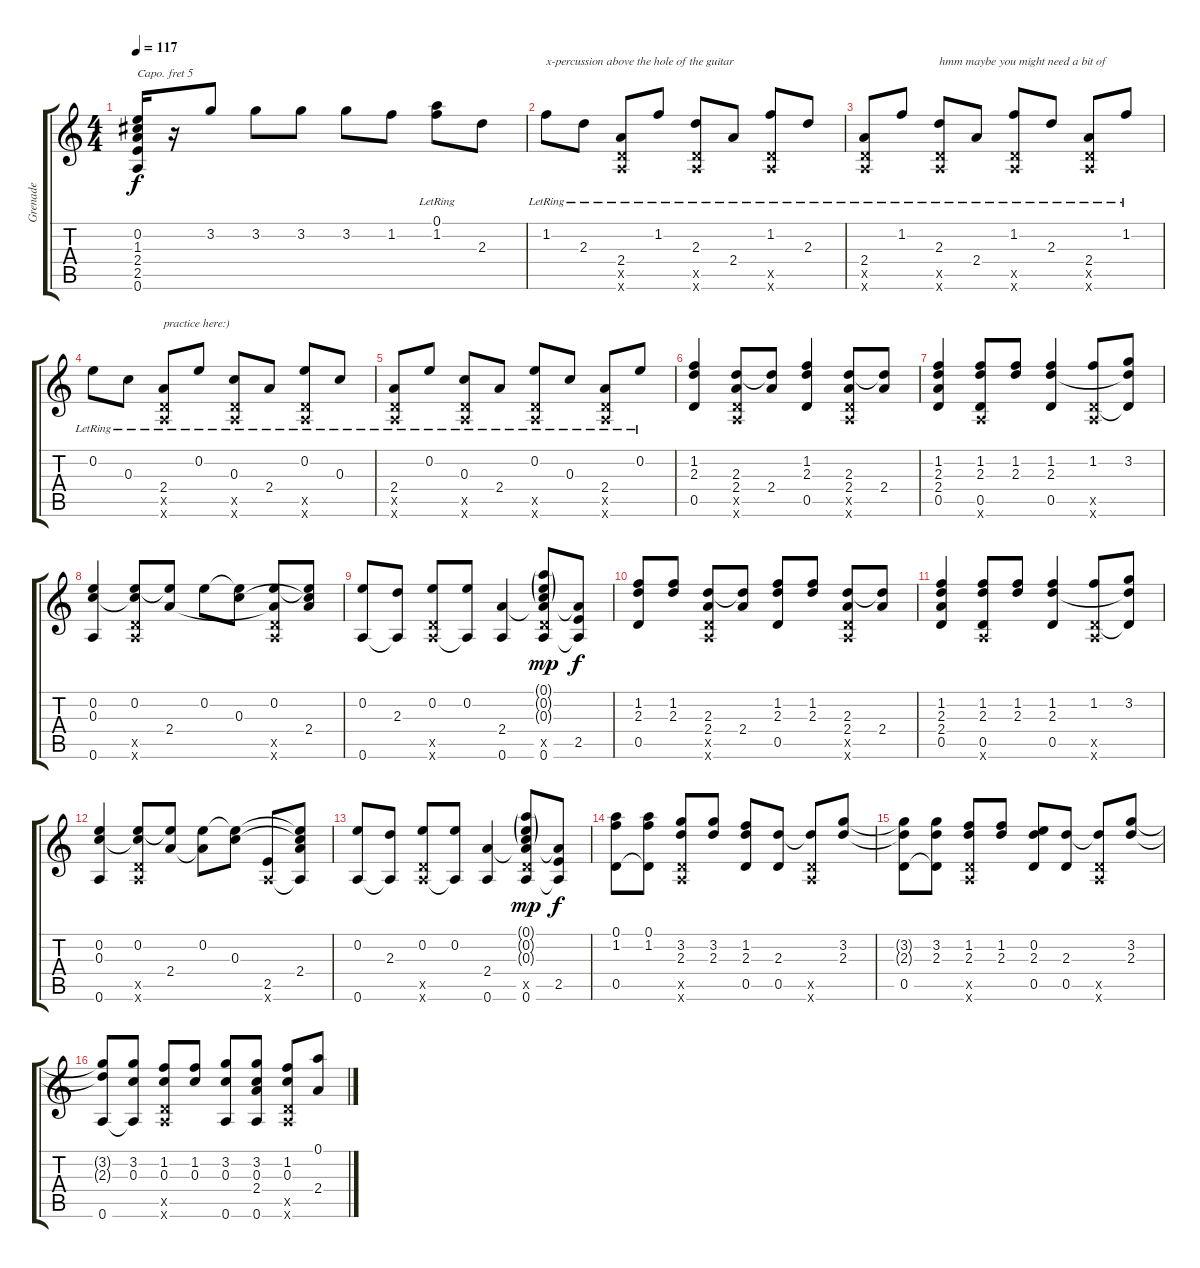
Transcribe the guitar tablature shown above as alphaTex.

\track ("Grenade" "Grenade") {instrument acousticguitarsteel}
\staff {score tabs}
\capo 5
\tuning (E4 B3 G3 D3 A2 E2) {hide}
\ts (4 4)
\tempo 117
\clef g2
\ks c
(0.2 1.3 2.4 2.5 0.6).16{dy f} r.16 3.2.8 3.2.8 3.2.8 3.2.8 1.2.8 (0.1{lr} 1.2{lr}).8 2.3.8 |
1.2{lr}.8{txt "x-percussion above the hole of the guitar"} 2.3{lr}.8 (2.4{lr} 0.5{x} 0.6{x}).8 1.2{lr}.8 (2.3{lr} 0.5{x} 0.6{x}).8 2.4{lr}.8 (1.2{lr} 0.5{x} 0.6{x}).8 2.3{lr}.8 |
(2.4{lr} 0.5{x} 0.6{x}).8 1.2{lr}.8 (2.3{lr} 0.5{x} 0.6{x}).8{txt "hmm maybe you might need a bit of"} 2.4{lr}.8 (1.2{lr} 0.5{x} 0.6{x}).8 2.3{lr}.8 (2.4{lr} 0.5{x} 0.6{x}).8 1.2{lr}.8 |
0.2{lr}.8 0.3{lr}.8 (2.4{lr} 0.5{x} 0.6{x}).8{txt "practice here:)"} 0.2{lr}.8 (0.3{lr} 0.5{x} 0.6{x}).8 2.4{lr}.8 (0.2{lr} 0.5{x} 0.6{x}).8 0.3{lr}.8 |
(2.4{lr} 0.5{x} 0.6{x}).8 0.2{lr}.8 (0.3{lr} 0.5{x} 0.6{x}).8 2.4{lr}.8 (0.2{lr} 0.5{x} 0.6{x}).8 0.3{lr}.8 (2.4{lr} 0.5{x} 0.6{x}).8 0.2{lr}.8 |
(1.2 2.3 0.5).4 (2.3 2.4 0.5{x} 0.6{x}).8 (2.3{t} 2.4).8 (1.2 2.3 0.5).4 (2.3 2.4 0.5{x} 0.6{x}).8 (2.3{t} 2.4).8 |
(1.2 2.3 2.4 0.5).4 (1.2 2.3 0.5 0.6{x}).8 (1.2 2.3).8 (1.2 2.3 0.5).4 (1.2 0.5{x} 0.6{x}).8 (3.2 2.3{t} 0.5{t}).8 |
(0.2 0.3 0.6).4 (0.2 0.3{t} 0.5{x} 0.6{x}).8 (0.2{t} 2.4).8 0.2.8 (0.2{t} 0.3).8 (0.2 2.4{t} 0.5{x} 0.6{x}).8 (0.2{t} 0.3{t} 2.4).8 |
(0.2 0.6).8 (2.3 0.6{t}).8 (0.2 0.5{x} 0.6{x}).8 (0.2 0.6{t}).8 (2.4 0.6).4 (0.1{g} 0.2{g} 0.3{g} 2.4{t} 0.5{x} 0.6).8{dy mp} (2.4{t} 2.5 0.6{t}).8{dy f} |
(1.2 2.3 0.5).8 (1.2 2.3).8 (2.3 2.4 0.5{x} 0.6{x}).8 (2.3{t} 2.4).8 (1.2 2.3 0.5).8 (1.2 2.3).8 (2.3 2.4 0.5{x} 0.6{x}).8 (2.3{t} 2.4).8 |
(1.2 2.3 2.4 0.5).4 (1.2 2.3 0.5 0.6{x}).8 (1.2 2.3).8 (1.2 2.3 0.5).4 (1.2 0.5{x} 0.6{x}).8 (3.2 2.3{t} 0.5{t}).8 |
(0.2 0.3 0.6).4 (0.2 0.3{t} 0.5{x} 0.6{x}).8 (0.2{t} 2.4).8 (0.2 2.4{t}).8 (0.2{t} 0.3).8 (2.5 0.6{x}).8 (0.2{t} 0.3{t} 2.4 0.6{t}).8 |
(0.2 0.6).8 (2.3 0.6{t}).8 (0.2 0.5{x} 0.6{x}).8 (0.2 0.6{t}).8 (2.4 0.6).4 (0.1{g} 0.2{g} 0.3{g} 2.4{t} 0.5{x} 0.6).8{dy mp} (2.4{t} 2.5 0.6{t}).8{dy f} |
(0.1 1.2 0.5).8 (0.1 1.2 0.5{t}).8 (3.2 2.3 0.5{x} 0.6{x}).8 (3.2 2.3).8 (1.2 2.3 0.5).8 (2.3 0.5).8 (2.3{t} 0.5{x} 0.6{x}).8 (3.2 2.3).8 |
(3.2{t} 2.3{t} 0.5).8 (3.2 2.3 0.5{t}).8 (1.2 2.3 0.5{x} 0.6{x}).8 (1.2 2.3).8 (0.2 2.3 0.5).8 (2.3 0.5).8 (2.3{t} 0.5{x} 0.6{x}).8 (3.2 2.3).8 |
(3.2{t} 2.3{t} 0.6).8 (3.2 0.3 0.6{t}).8 (1.2 0.3 0.5{x} 0.6{x}).8 (1.2 0.3).8 (3.2 0.3 0.6).8 (3.2 0.3 2.4 0.6).8 (1.2 0.3 0.5{x} 0.6{x}).8 (0.1 2.4).8
